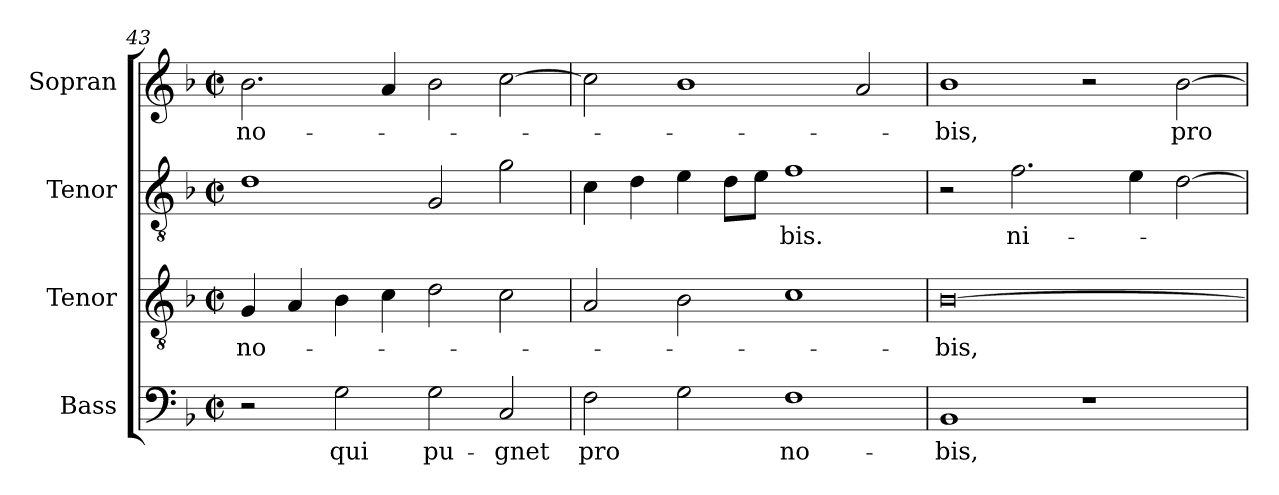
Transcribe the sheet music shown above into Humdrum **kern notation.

**kern	**text	**kern	**text	**kern	**text	**kern	**text
*part4	*part4	*part3	*part3	*part2	*part2	*part1	*part1
*staff4	*staff4	*staff3	*staff3	*staff2	*staff2	*staff1	*staff1
*I"Bass	*	*I"Tenor	*	*I"Tenor	*	*I"Sopran	*
*	*	*I'Tenor	*	*	*	*	*
*clefF4	*	*clefGv2	*	*clefGv2	*	*clefG2	*
*	*	*ITrd7c12	*	*ITrd7c12	*	*	*
*k[b-]	*	*k[b-]	*	*k[b-]	*	*k[b-]	*
*F:	*	*F:	*	*F:	*	*F:	*
*M2/2	*	*M2/2	*	*M2/2	*	*M2/2	*
*met(c|)	*	*met(c|)	*	*met(c|)	*	*met(c|)	*
=43	=43	=43	=43	=43	=43	=43	=43
!	!	!	!LO:LY:b:color=#000000	!	!	!	!
!	!	!	!	!	!	!	!LO:LY:b:color=#000000
2r	.	4GGi/	no-	1Di	.	2.b-i\	no-
.	.	4AAi/	.	.	.	.	.
!	!LO:LY:b:color=#000000	!	!	!	!	!	!
2Gi\	qui	4BB-i\	.	.	.	.	.
.	.	4Ci\	.	.	.	4ai/	.
!	!LO:LY:b:color=#000000	!	!	!	!	!	!
2Gi\	pu-	2Di\	.	2GGi/	.	2b-i\	.
!	!LO:LY:b:color=#000000	!	!	!	!	!	!
2Ci/	-gnet	2Ci\	.	2Gi\	.	[>2cci\	.
=44	=44	=44	=44	=44	=44	=44	=44
!	!LO:LY:b:color=#000000	!	!	!	!	!	!
2Fi\	pro	2AAi/	.	4Ci\	.	2cci\]	.
.	.	.	.	4Di\	.	.	.
2Gi\	.	2BB-i\	.	4Ei\	.	1b-i	.
.	.	.	.	8Di\L	.	.	.
.	.	.	.	8Ei\J	.	.	.
!	!LO:LY:b:color=#000000	!	!	!	!	!	!
!	!	!	!	!	!LO:LY:b:color=#000000	!	!
1Fi	no-	1Ci	.	1Fi	-bis.	.	.
.	.	.	.	.	.	2ai/	.
=45	=45	=45	=45	=45	=45	=45	=45
!	!LO:LY:b:color=#000000	!	!	!	!	!	!
!	!	!	!LO:LY:b:color=#000000	!	!	!	!
!	!	!	!	!	!	!	!LO:LY:b:color=#000000
1BB-i	-bis,	[>0BB-i	-bis,	2r	.	1b-i	-bis,
!	!	!	!	!	!LO:LY:b:color=#000000	!	!
.	.	.	.	2.Fi\	ni-	.	.
1r	.	.	.	.	.	2r	.
.	.	.	.	4Ei\	.	.	.
!	!	!	!	!	!	!	!LO:LY:b:color=#000000
.	.	.	.	[>2Di\	.	[>2b-i\	pro
=	=	=	=	=	=	=	=
*-	*-	*-	*-	*-	*-	*-	*-
